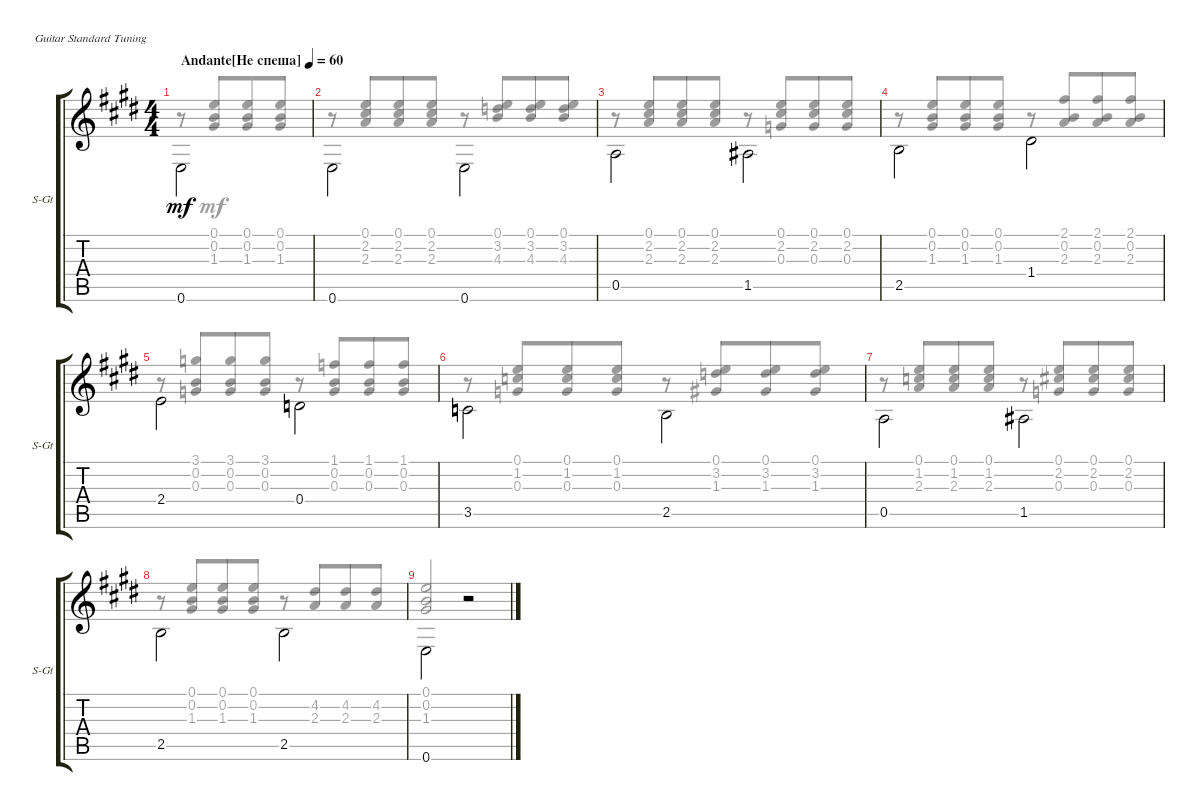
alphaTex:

\defaultSystemsLayout 4
\bracketExtendMode groupsimilarinstruments
\useSystemSignSeparator
\singleTrackTrackNamePolicy allsystems
\multiTrackTrackNamePolicy allsystems
\firstSystemTrackNameOrientation horizontal
\otherSystemsTrackNameOrientation horizontal
\track ("Steel Guitar" "S-Gt") {instrument acousticguitarsteel}
\staff {score tabs}
\tuning (E4 B3 G3 D3 A2 E2)
\voice
\ts (4 4)
\beaming (8 4 4)
\ac
\tempo (60 "Andante[Не спеша]")
\clef g2
\ks e
0.6.2{dy mf instrument acousticguitarsteel beam invert} |
0.6.2{beam invert} 0.6.2{beam invert} |
0.5.2{beam invert} 1.5.2{beam invert} |
2.5.2{beam invert} 1.4.2{beam invert} |
2.4.2{beam invert} 0.4.2{beam invert} |
3.5.2{beam invert} 2.5.2{beam invert} |
0.5.2{beam invert} 1.5.2{beam invert} |
2.5.2{beam invert} 2.5.2{beam invert} |
0.6.2{beam invert} r.2{beam invert}
\voice
\clef g2
\ottava regular
\simile none
\ks e
r.8{dy mf beam invert} (1.3 0.2 0.1).8{beam invert} (0.1 0.2 1.3).8 (0.1 0.2 1.3).8 |
r.8{beam invert} (2.3 2.2 0.1).8 (0.1 2.2 2.3).8 (2.3 2.2 0.1).8{beam invert} r.8 (4.3 3.2 0.1).8{beam invert} (0.1 3.2 4.3).8 (4.3 3.2 0.1).8 |
r.8 (2.3 2.2 0.1).8{beam invert} (0.1 2.2 2.3).8 (2.3 2.2 0.1).8 r.8 (0.3 2.2 0.1).8 (0.1 2.2 0.3).8{beam invert} (0.1 2.2 0.3).8 |
r.8 (1.3 0.2 0.1).8{beam invert} (0.1 0.2 1.3).8 (0.1 0.2 1.3).8 r.8{beam invert} (2.3 0.2 2.1).8{beam invert} (2.1 0.2 2.3).8 (2.1 0.2 2.3).8 |
r.8{beam invert} (0.3 0.2 3.1).8{beam invert} (3.1 0.2 0.3).8 (3.1 0.2 0.3).8 r.8{beam invert} (0.3 0.2 1.1).8 (0.3 0.2 1.1).8 (0.3 0.2 1.1).8{beam invert} |
r.8 (0.3 1.2 0.1).8{beam invert} (0.1 1.2 0.3).8 (0.1 1.2 0.3).8 r.8 (1.3 3.2 0.1).8{beam invert} (0.1 3.2 1.3).8 (0.1 3.2 1.3).8 |
r.8 (2.3 1.2 0.1).8 (0.1 1.2 2.3).8{beam invert} (0.1 1.2 2.3).8 r.8 (0.3 2.2 0.1).8{beam invert} (0.1 2.2 0.3).8 (0.1 2.2 0.3).8 |
r.8{beam invert} (1.3 0.2 0.1).8{beam invert} (0.1 0.2 1.3).8 (0.1 0.2 1.3).8 r.8{beam invert} (2.3 4.2).8{beam invert} (4.2 2.3).8 (4.2 2.3).8 |
(1.3 0.2 0.1).2{beam invert} r.2
